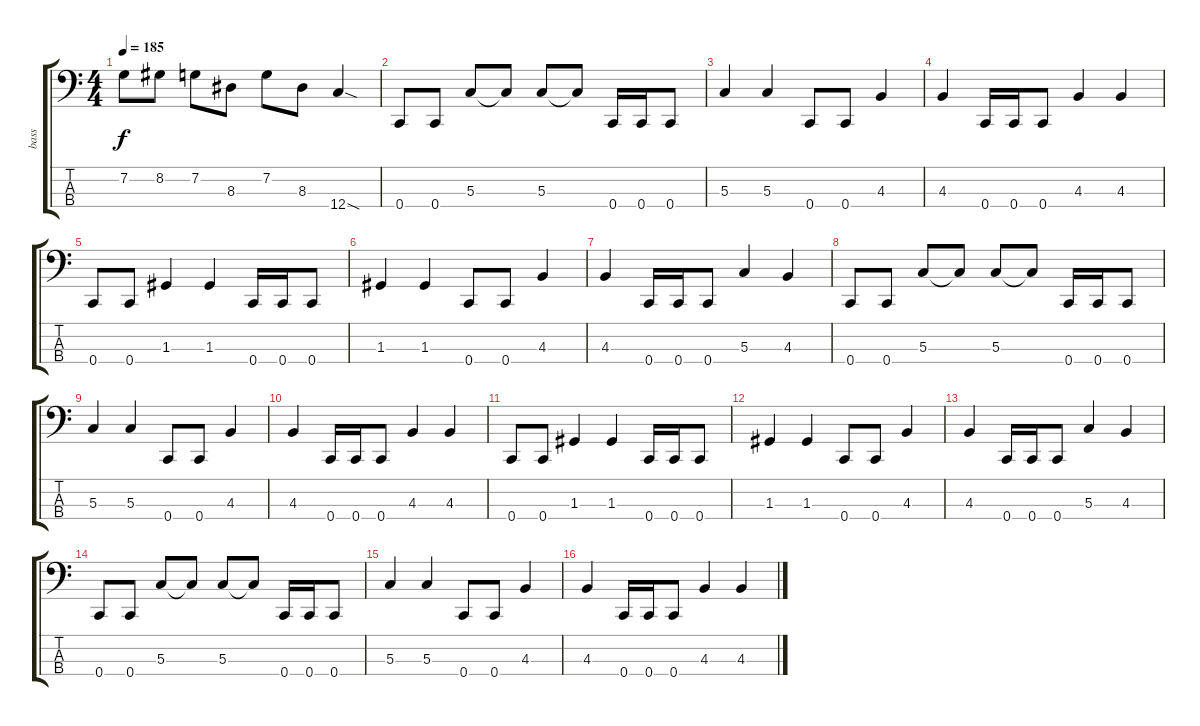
\track ("bass" "bass") {instrument electricbasspick}
\staff {score tabs}
\tuning (F2 C2 G1 C1) {hide}
\ts (4 4)
\tempo 185
\clef f4
\ks c
7.2.8{dy f} 8.2.8 7.2.8 8.3.8 7.2.8 8.3.8 12.4{sod}.4 |
0.4.8 0.4.8 5.3.8 5.3{t}.8 5.3.8 5.3{t}.8 0.4.16 0.4.16 0.4.8 |
5.3.4 5.3.4 0.4.8 0.4.8 4.3.4 |
4.3.4 0.4.16 0.4.16 0.4.8 4.3.4 4.3.4 |
0.4.8 0.4.8 1.3.4 1.3.4 0.4.16 0.4.16 0.4.8 |
1.3.4 1.3.4 0.4.8 0.4.8 4.3.4 |
4.3.4 0.4.16 0.4.16 0.4.8 5.3.4 4.3.4 |
0.4.8 0.4.8 5.3.8 5.3{t}.8 5.3.8 5.3{t}.8 0.4.16 0.4.16 0.4.8 |
5.3.4 5.3.4 0.4.8 0.4.8 4.3.4 |
4.3.4 0.4.16 0.4.16 0.4.8 4.3.4 4.3.4 |
0.4.8 0.4.8 1.3.4 1.3.4 0.4.16 0.4.16 0.4.8 |
1.3.4 1.3.4 0.4.8 0.4.8 4.3.4 |
4.3.4 0.4.16 0.4.16 0.4.8 5.3.4 4.3.4 |
0.4.8 0.4.8 5.3.8 5.3{t}.8 5.3.8 5.3{t}.8 0.4.16 0.4.16 0.4.8 |
5.3.4 5.3.4 0.4.8 0.4.8 4.3.4 |
4.3.4 0.4.16 0.4.16 0.4.8 4.3.4 4.3.4
